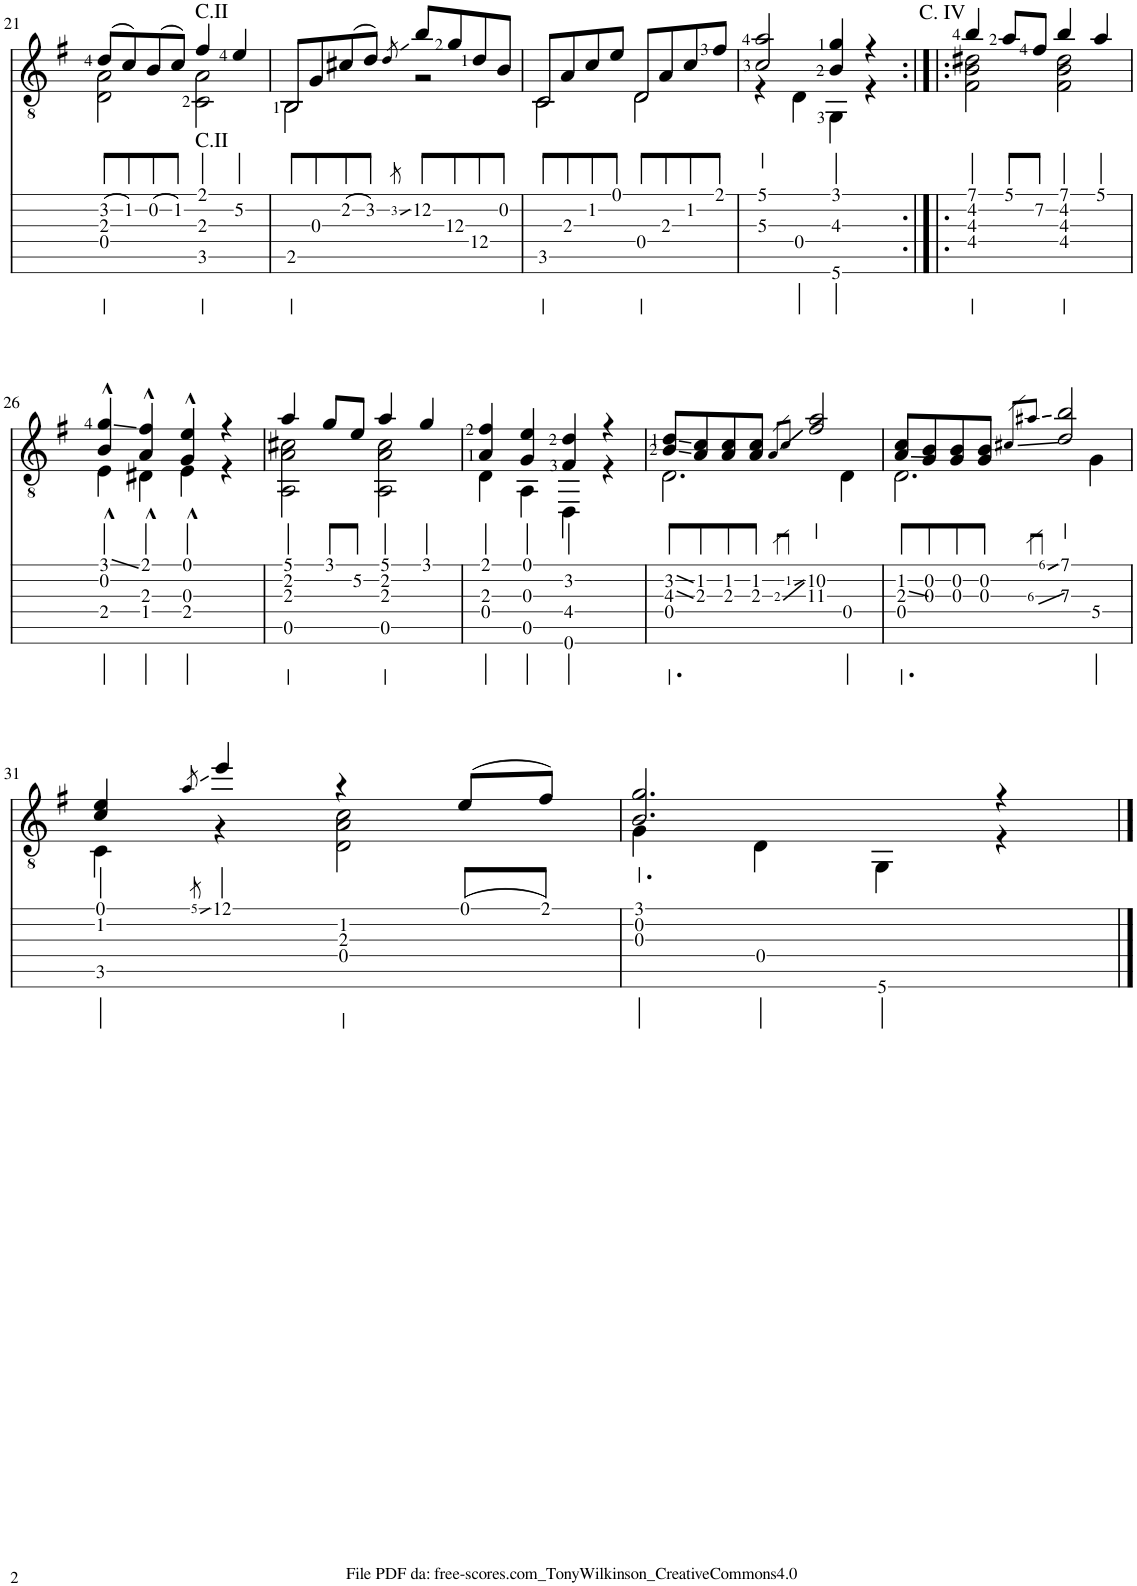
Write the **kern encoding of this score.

**kern	**kern
*part2	*part1
*staff2	*staff1
*I"Chitarra classica (Intavolatura)	*I"Guitar
!!LO:PB:g=z
*	*clefGv2
*k[f#]	*k[f#]
*M4/4	*M4/4
*met(c)	*met(c)
=21	=21
*^	*^
(8d/L	2D\ 2A\	(8d/L	2D\ 2A\
8c/)	.	8c/)	.
(8B/	.	(8B/	.
8c/J)	.	8c/J)	.
!	!	!LO:TX:a:t=C.II	!
!LO:TX:a:t=C.II	!	!	!
4f#/	2C\ 2A\	4f#/	2C\ 2A\
4e/	.	4e/	.
=22	=22	=22	=22
!LO:N:head=open	!	!LO:N:head=open	!
8BB/L	2BB\	8BB/L	2BB\
8G/	.	8G/	.
(8c#X/	.	(8c#X/	.
8d/J)	.	8d/J)	.
8qd/	.	8qd/	.
8b/L	2r	8b/L	2r
8g/	.	8g/	.
8d/	.	8d/	.
8B/J	.	8B/J	.
=23	=23	=23	=23
!LO:N:head=open	!	!LO:N:head=open	!
8C/L	2C\	8C/L	2C\
8A/	.	8A/	.
8c/	.	8c/	.
8e/J	.	8e/J	.
!LO:N:head=open	!	!LO:N:head=open	!
8D/L	2D\	8D/L	2D\
8A/	.	8A/	.
8c/	.	8c/	.
8f#/J	.	8f#/J	.
=24	=24	=24	=24
2c/ 2a/	4r	2c/ 2a/	4r
.	4D\	.	4D\
4B/ 4g/	4GG\	4B/ 4g/	4GG\
4r	4r	4r	4r
=25:|!|:	=25:|!|:	=25:|!|:	=25:|!|:
!	!	!LO:TX:a:t=C. IV	!
4b/	2F#\ 2B\ 2d#X\	4b/	2F#\ 2B\ 2d#X\
8a/L	.	8a/L	.
8f#/J	.	8f#/J	.
4b/	2F#\ 2B\ 2d#\	4b/	2F#\ 2B\ 2d#\
4a/	.	4a/	.
!!LO:LB:g=z	!!
=26	=26	=26	=26
4B/^^ 4g/^^	4E\	4B/^^ 4g/^^	4E\
4A/^^ 4f#/^^	4D#X\	4A/^^ 4f#/^^	4D#X\
4G/^^ 4e/^^	4E\	4G/^^ 4e/^^	4E\
4r	4r	4r	4r
=27	=27	=27	=27
4a/	2AA\ 2A\ 2c#X\	4a/	2AA\ 2A\ 2c#X\
8g/L	.	8g/L	.
8e/J	.	8e/J	.
4a/	2AA\ 2A\ 2c#\	4a/	2AA\ 2A\ 2c#\
4g/	.	4g/	.
=28	=28	=28	=28
4A/ 4f#/	4D\	4A/ 4f#/	4D\
4G/ 4e/	4AA\	4G/ 4e/	4AA\
4F#/ 4d/	4DD\	4F#/ 4d/	4DD\
4r	4r	4r	4r
=29	=29	=29	=29
8B/ 8d/L	2.D\	8B/ 8d/L	2.D\
8A/ 8c/	.	8A/ 8c/	.
8A/ 8c/	.	8A/ 8c/	.
8A/ 8c/J	.	8A/ 8c/J	.
8qA/L	.	8qA/L	.
8qc/J	.	8qc/J	.
2f#/ 2a/	.	2f#/ 2a/	.
.	4D\	.	4D\
=30	=30	=30	=30
8A/ 8c/L	2.D\	8A/ 8c/L	2.D\
8G/ 8B/	.	8G/ 8B/	.
8G/ 8B/	.	8G/ 8B/	.
8G/ 8B/J	.	8G/ 8B/J	.
8qc#X/L	.	8qc#X/L	.
8qa#X/J	.	8qa#X/J	.
2d/ 2b/	.	2d/ 2b/	.
.	4G\	.	4G\
!!LO:LB:g=z	!!
=31	=31	=31	=31
4c/ 4e/	4C\	4c/ 4e/	4C\
8qa/	.	8qa/	.
4ee/	4r	4ee/	4r
4r	2D\ 2A\ 2c\	4r	2D\ 2A\ 2c\
(8e/L	.	(8e/L	.
8f#/J)	.	8f#/J)	.
=32	=32	=32	=32
2.B/ 2.g/	4G\	2.B/ 2.g/	4G\
.	4D\	.	4D\
.	4GG\	.	4GG\
4r	4r	4r	4r
*v	*v	*	*
*	*v	*v
==	==
*-	*-
